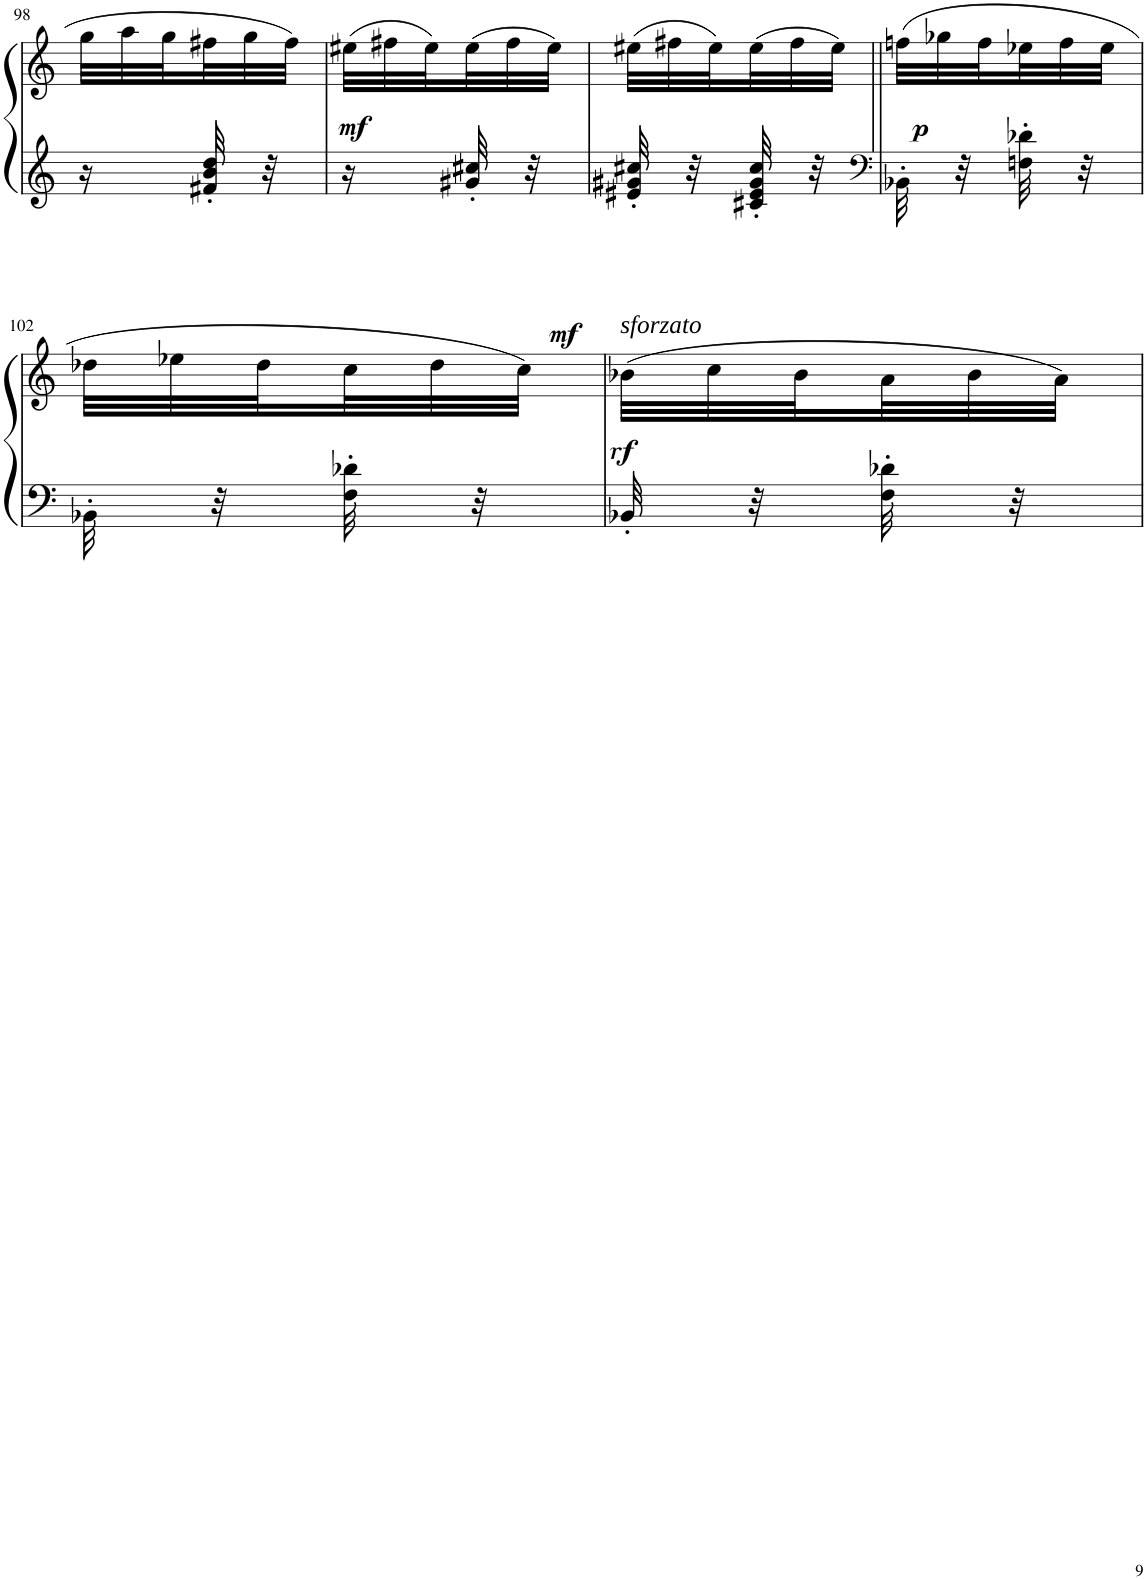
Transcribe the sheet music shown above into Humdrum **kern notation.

**kern	**kern	**dynam
*part1	*part1	*part1
*staff2	*staff1	*staff1/2
*I"Piano	*	*
*I'Pno	*	*
!!LO:PB:g=z
*clefG2	*clefG2	*
*k[]	*k[]	*
*M2/16	*M2/16	*
*	*Xtuplet	*
=98	=98	=98
16r	48gg\LLL	.
.	48aa\	.
.	48gg\	.
32f#X/' 32b/' 32dd/'	48ff#X\	.
.	48gg\	.
32r	.	.
.	48ff#\JJJ	.
=99	=99	=99
!	!	!LO:DY:b
16r	(48ee#X\LLL	mf
.	48ff#X\	.
.	48ee#\)	.
!	!	!LO:DY:b=2
32g#X/' 32cc#X/'	(48ee#\	mf
.	48ff#\	.
32r	.	.
.	48ee#\JJJ)	.
=100	=100	=100
32e#X/' 32g#X/' 32cc#X/'	(48ee#X\LLL	.
.	48ff#X\	.
32r	.	.
.	48ee#\)	.
32c#X/' 32e#/' 32g#/' 32cc#/'	(48ee#\	.
.	48ff#\	.
32r	.	.
.	48ee#\JJJ)	.
=101||	=101||	=101||
*clefF4	*	*
!	!	!LO:DY:b
32BB-X'\	(48ffn\LLL	p
.	48gg-X\	.
32r	.	.
.	48ff\	.
32Fn\' 32d-X\'	48ee-X\	.
.	48ff\	.
32r	.	.
.	48ee-\JJJ	.
!!LO:LB:g=z
=102	=102	=102
32BB-X'\	48dd-X\LLL	.
.	48ee-X\	.
32r	.	.
.	48dd-\	.
32F\' 32d-X\'	48cc\	.
.	48dd-\	.
32r	.	.
.	48cc\JJJ)	.
=103	=103	=103
!	!LO:TX:a:i:t=sforzato	!
!	!	!LO:DY:b
32BB-X'/	(48b-X\LLL	rf
.	48cc\	.
32r	.	.
.	48b-\	.
32F\' 32d-X\'	48a\	.
.	48b-\	.
32r	.	.
.	48a\JJJ)	.
=	=	=
*-	*-	*-
